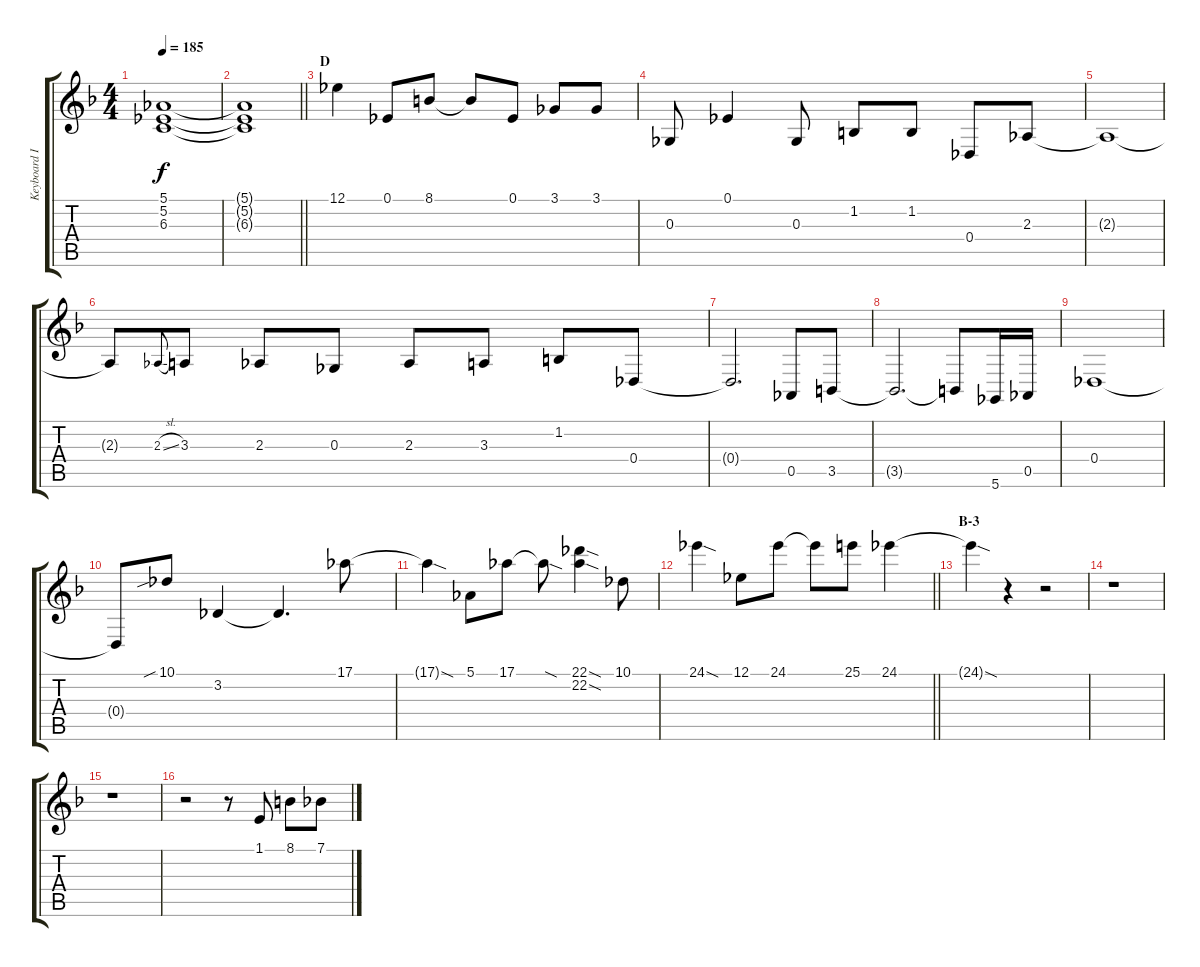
\track ("Keyboard I" "Keyboard I") {instrument lead2sawtooth}
\staff {score tabs}
\tuning (Eb4 Bb3 Gb3 Db3 Ab2 Db2) {hide}
\ts (4 4)
\tempo 185
\clef g2
\ks f
(5.1{t} 5.2{t} 6.3{t}).1{dy f} |
\barLineRight lightlight
(5.1{t} 5.2{t} 6.3{t}).1 |
\section ("" "D")
12.1.4 0.1.8 8.1.8 8.1{t}.8 0.1.8 3.1.8 3.1.8 |
0.3.8 0.1.4 0.3.8 1.2.8 1.2.8 0.4.8 2.3.8 |
2.3{t}.1 |
2.3{t}.8 2.3{sl}.8{gr onbeat} 3.3.8 2.3.8 0.3.8 2.3.8 3.3.8 1.2.8 0.4.8 |
0.4{t}.2{d} 0.5.8 3.5.8 |
3.5{t}.2{d} 3.5{t}.8 5.6.16 0.5.16 |
0.4.1 |
0.4{t}.8 10.1{sib}.8 3.2.4 3.2{t}.4{d} 17.1.8 |
17.1{sod t}.4 5.1.8 17.1.8 17.1{sod t}.8 (22.1{sod} 22.2{sod}).4 10.1.8 |
\barLineRight lightlight
24.1{sod}.4 12.1.8 24.1.8 24.1{t}.8 25.1.8 24.1.4 |
\section ("" "B-3")
24.1{sod t}.4 r.4 r.2 |
r.1 |
r.1 |
r.2 r.8 1.1.8 8.1.8 7.1.8
